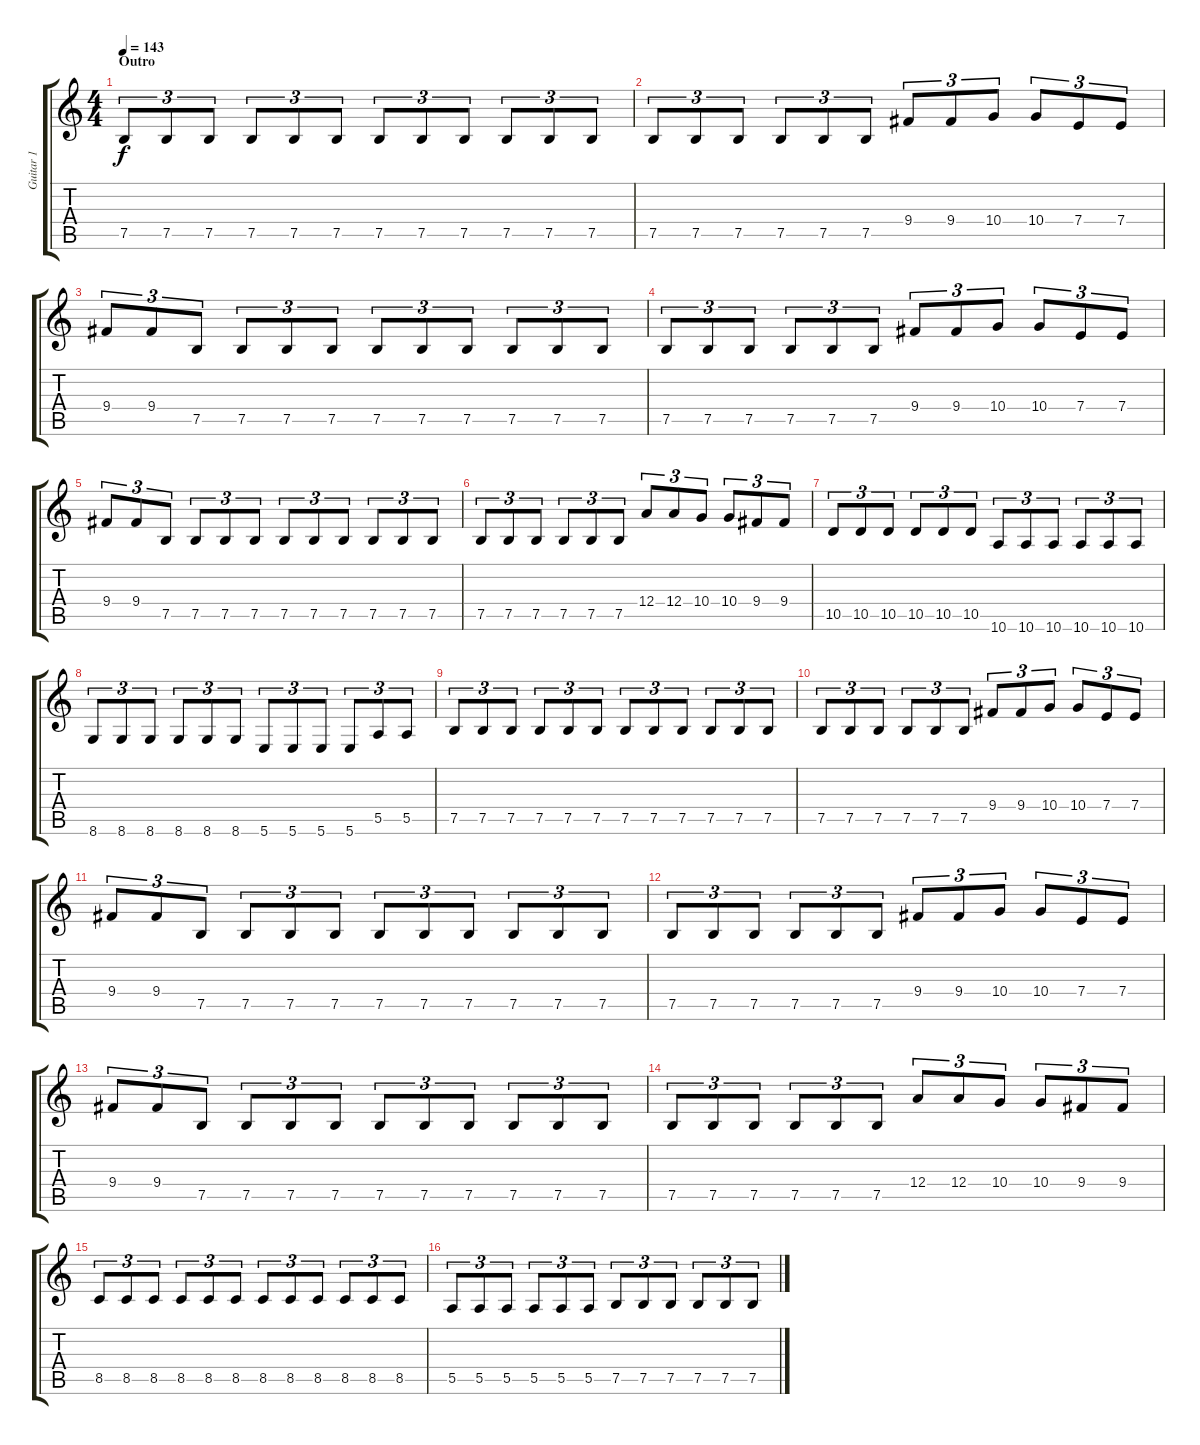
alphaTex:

\track ("Guitar 1" "Guitar 1") {instrument distortionguitar}
\staff {score tabs}
\tuning (B3 Gb3 D3 A2 E2 B1) {hide}
\ts (4 4)
\section ("" "Outro")
\tempo 143
\clef g2
\ks c
7.5.8{tu (3 2) dy f} 7.5.8{tu (3 2)} 7.5.8{tu (3 2)} 7.5.8{tu (3 2)} 7.5.8{tu (3 2)} 7.5.8{tu (3 2)} 7.5.8{tu (3 2)} 7.5.8{tu (3 2)} 7.5.8{tu (3 2)} 7.5.8{tu (3 2)} 7.5.8{tu (3 2)} 7.5.8{tu (3 2)} |
7.5.8{tu (3 2)} 7.5.8{tu (3 2)} 7.5.8{tu (3 2)} 7.5.8{tu (3 2)} 7.5.8{tu (3 2)} 7.5.8{tu (3 2)} 9.4.8{tu (3 2)} 9.4.8{tu (3 2)} 10.4.8{tu (3 2)} 10.4.8{tu (3 2)} 7.4.8{tu (3 2)} 7.4.8{tu (3 2)} |
9.4.8{tu (3 2)} 9.4.8{tu (3 2)} 7.5.8{tu (3 2)} 7.5.8{tu (3 2)} 7.5.8{tu (3 2)} 7.5.8{tu (3 2)} 7.5.8{tu (3 2)} 7.5.8{tu (3 2)} 7.5.8{tu (3 2)} 7.5.8{tu (3 2)} 7.5.8{tu (3 2)} 7.5.8{tu (3 2)} |
7.5.8{tu (3 2)} 7.5.8{tu (3 2)} 7.5.8{tu (3 2)} 7.5.8{tu (3 2)} 7.5.8{tu (3 2)} 7.5.8{tu (3 2)} 9.4.8{tu (3 2)} 9.4.8{tu (3 2)} 10.4.8{tu (3 2)} 10.4.8{tu (3 2)} 7.4.8{tu (3 2)} 7.4.8{tu (3 2)} |
9.4.8{tu (3 2)} 9.4.8{tu (3 2)} 7.5.8{tu (3 2)} 7.5.8{tu (3 2)} 7.5.8{tu (3 2)} 7.5.8{tu (3 2)} 7.5.8{tu (3 2)} 7.5.8{tu (3 2)} 7.5.8{tu (3 2)} 7.5.8{tu (3 2)} 7.5.8{tu (3 2)} 7.5.8{tu (3 2)} |
7.5.8{tu (3 2)} 7.5.8{tu (3 2)} 7.5.8{tu (3 2)} 7.5.8{tu (3 2)} 7.5.8{tu (3 2)} 7.5.8{tu (3 2)} 12.4.8{tu (3 2)} 12.4.8{tu (3 2)} 10.4.8{tu (3 2)} 10.4.8{tu (3 2)} 9.4.8{tu (3 2)} 9.4.8{tu (3 2)} |
10.5.8{tu (3 2)} 10.5.8{tu (3 2)} 10.5.8{tu (3 2)} 10.5.8{tu (3 2)} 10.5.8{tu (3 2)} 10.5.8{tu (3 2)} 10.6.8{tu (3 2)} 10.6.8{tu (3 2)} 10.6.8{tu (3 2)} 10.6.8{tu (3 2)} 10.6.8{tu (3 2)} 10.6.8{tu (3 2)} |
8.6.8{tu (3 2)} 8.6.8{tu (3 2)} 8.6.8{tu (3 2)} 8.6.8{tu (3 2)} 8.6.8{tu (3 2)} 8.6.8{tu (3 2)} 5.6.8{tu (3 2)} 5.6.8{tu (3 2)} 5.6.8{tu (3 2)} 5.6.8{tu (3 2)} 5.5.8{tu (3 2)} 5.5.8{tu (3 2)} |
7.5.8{tu (3 2)} 7.5.8{tu (3 2)} 7.5.8{tu (3 2)} 7.5.8{tu (3 2)} 7.5.8{tu (3 2)} 7.5.8{tu (3 2)} 7.5.8{tu (3 2)} 7.5.8{tu (3 2)} 7.5.8{tu (3 2)} 7.5.8{tu (3 2)} 7.5.8{tu (3 2)} 7.5.8{tu (3 2)} |
7.5.8{tu (3 2)} 7.5.8{tu (3 2)} 7.5.8{tu (3 2)} 7.5.8{tu (3 2)} 7.5.8{tu (3 2)} 7.5.8{tu (3 2)} 9.4.8{tu (3 2)} 9.4.8{tu (3 2)} 10.4.8{tu (3 2)} 10.4.8{tu (3 2)} 7.4.8{tu (3 2)} 7.4.8{tu (3 2)} |
9.4.8{tu (3 2)} 9.4.8{tu (3 2)} 7.5.8{tu (3 2)} 7.5.8{tu (3 2)} 7.5.8{tu (3 2)} 7.5.8{tu (3 2)} 7.5.8{tu (3 2)} 7.5.8{tu (3 2)} 7.5.8{tu (3 2)} 7.5.8{tu (3 2)} 7.5.8{tu (3 2)} 7.5.8{tu (3 2)} |
7.5.8{tu (3 2)} 7.5.8{tu (3 2)} 7.5.8{tu (3 2)} 7.5.8{tu (3 2)} 7.5.8{tu (3 2)} 7.5.8{tu (3 2)} 9.4.8{tu (3 2)} 9.4.8{tu (3 2)} 10.4.8{tu (3 2)} 10.4.8{tu (3 2)} 7.4.8{tu (3 2)} 7.4.8{tu (3 2)} |
9.4.8{tu (3 2)} 9.4.8{tu (3 2)} 7.5.8{tu (3 2)} 7.5.8{tu (3 2)} 7.5.8{tu (3 2)} 7.5.8{tu (3 2)} 7.5.8{tu (3 2)} 7.5.8{tu (3 2)} 7.5.8{tu (3 2)} 7.5.8{tu (3 2)} 7.5.8{tu (3 2)} 7.5.8{tu (3 2)} |
7.5.8{tu (3 2)} 7.5.8{tu (3 2)} 7.5.8{tu (3 2)} 7.5.8{tu (3 2)} 7.5.8{tu (3 2)} 7.5.8{tu (3 2)} 12.4.8{tu (3 2)} 12.4.8{tu (3 2)} 10.4.8{tu (3 2)} 10.4.8{tu (3 2)} 9.4.8{tu (3 2)} 9.4.8{tu (3 2)} |
8.5.8{tu (3 2)} 8.5.8{tu (3 2)} 8.5.8{tu (3 2)} 8.5.8{tu (3 2)} 8.5.8{tu (3 2)} 8.5.8{tu (3 2)} 8.5.8{tu (3 2)} 8.5.8{tu (3 2)} 8.5.8{tu (3 2)} 8.5.8{tu (3 2)} 8.5.8{tu (3 2)} 8.5.8{tu (3 2)} |
5.5.8{tu (3 2)} 5.5.8{tu (3 2)} 5.5.8{tu (3 2)} 5.5.8{tu (3 2)} 5.5.8{tu (3 2)} 5.5.8{tu (3 2)} 7.5.8{tu (3 2)} 7.5.8{tu (3 2)} 7.5.8{tu (3 2)} 7.5.8{tu (3 2)} 7.5.8{tu (3 2)} 7.5.8{tu (3 2)}
